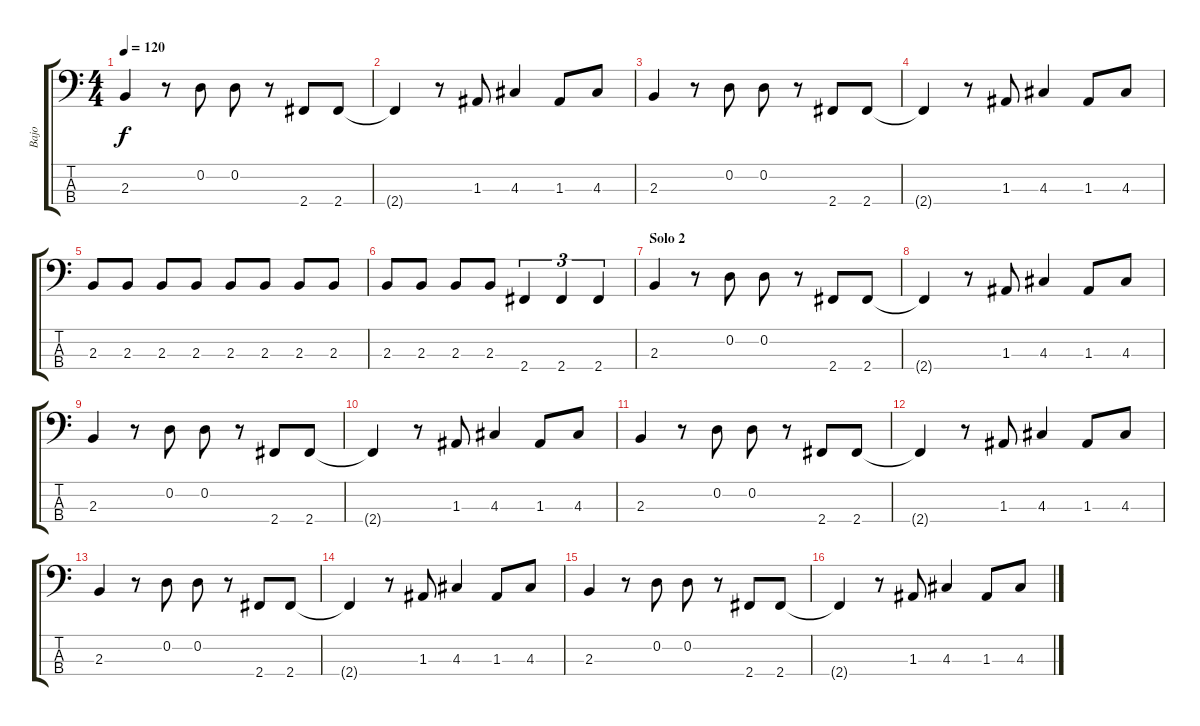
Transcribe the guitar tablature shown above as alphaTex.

\track ("Bajo" "Bajo") {instrument electricbassfinger}
\staff {score tabs}
\tuning (G2 D2 A1 E1) {hide}
\ts (4 4)
\tempo 120
\clef f4
\ks c
2.3.4{dy f} r.8 0.2.8 0.2.8 r.8 2.4.8 2.4.8 |
2.4{t}.4 r.8 1.3.8 4.3.4 1.3.8 4.3.8 |
2.3.4 r.8 0.2.8 0.2.8 r.8 2.4.8 2.4.8 |
2.4{t}.4 r.8 1.3.8 4.3.4 1.3.8 4.3.8 |
2.3.8 2.3.8 2.3.8 2.3.8 2.3.8 2.3.8 2.3.8 2.3.8 |
2.3.8 2.3.8 2.3.8 2.3.8 2.4.4{tu (3 2)} 2.4.4{tu (3 2)} 2.4.4{tu (3 2)} |
\section ("" "Solo 2")
2.3.4 r.8 0.2.8 0.2.8 r.8 2.4.8 2.4.8 |
2.4{t}.4 r.8 1.3.8 4.3.4 1.3.8 4.3.8 |
2.3.4 r.8 0.2.8 0.2.8 r.8 2.4.8 2.4.8 |
2.4{t}.4 r.8 1.3.8 4.3.4 1.3.8 4.3.8 |
2.3.4 r.8 0.2.8 0.2.8 r.8 2.4.8 2.4.8 |
2.4{t}.4 r.8 1.3.8 4.3.4 1.3.8 4.3.8 |
2.3.4 r.8 0.2.8 0.2.8 r.8 2.4.8 2.4.8 |
2.4{t}.4 r.8 1.3.8 4.3.4 1.3.8 4.3.8 |
2.3.4 r.8 0.2.8 0.2.8 r.8 2.4.8 2.4.8 |
2.4{t}.4 r.8 1.3.8 4.3.4 1.3.8 4.3.8
